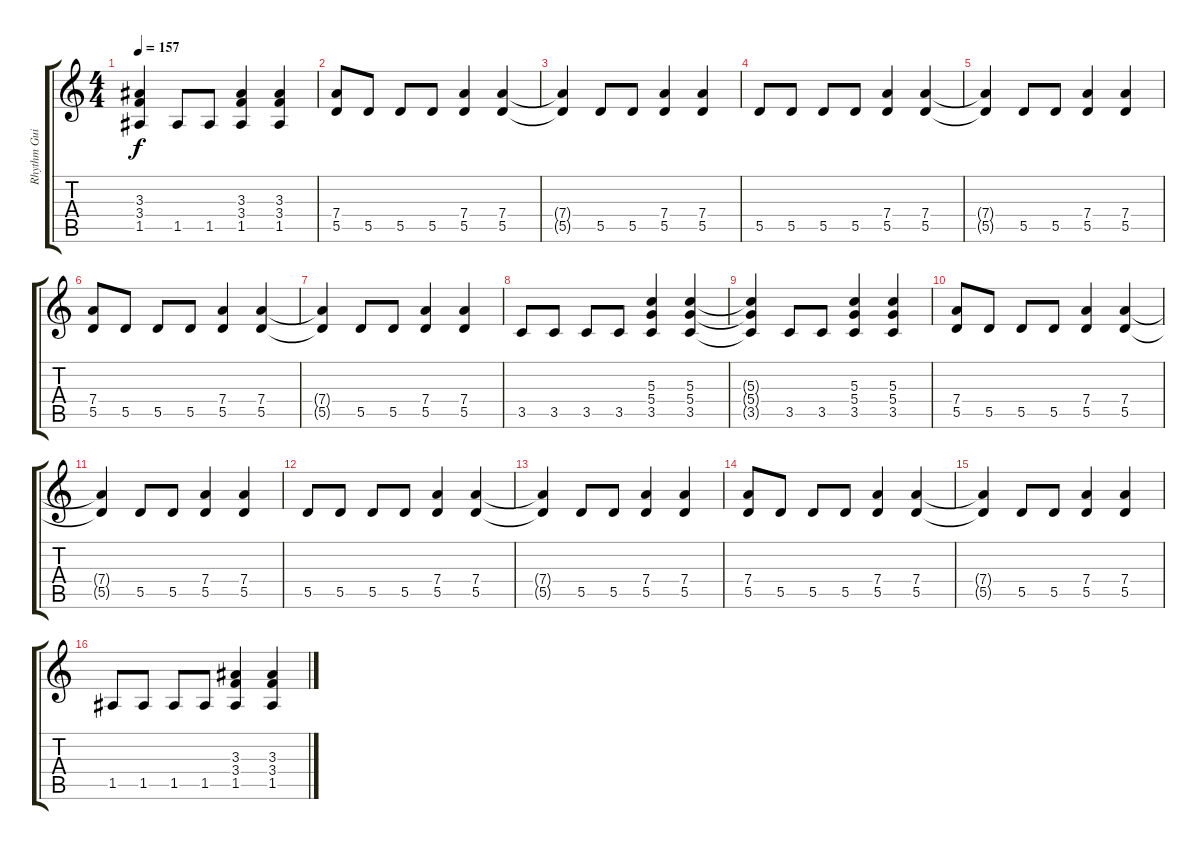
\track ("Rhythm Guitar" "Rhythm Gui") {instrument distortionguitar}
\staff {score tabs}
\tuning (E4 B3 G3 D3 A2 E2) {hide}
\ts (4 4)
\tempo 157
\clef g2
\ks c
(3.3{t} 3.4{t} 1.5{t}).4{dy f} 1.5.8 1.5.8 (3.3 3.4 1.5).4 (3.3 3.4 1.5).4 |
(7.4 5.5).8 5.5.8 5.5.8 5.5.8 (7.4 5.5).4 (7.4 5.5).4 |
(7.4{t} 5.5{t}).4 5.5.8 5.5.8 (7.4 5.5).4 (7.4 5.5).4 |
5.5.8 5.5.8 5.5.8 5.5.8 (7.4 5.5).4 (7.4 5.5).4 |
(7.4{t} 5.5{t}).4 5.5.8 5.5.8 (7.4 5.5).4 (7.4 5.5).4 |
(7.4 5.5).8 5.5.8 5.5.8 5.5.8 (7.4 5.5).4 (7.4 5.5).4 |
(7.4{t} 5.5{t}).4 5.5.8 5.5.8 (7.4 5.5).4 (7.4 5.5).4 |
3.5.8 3.5.8 3.5.8 3.5.8 (5.3 5.4 3.5).4 (5.3 5.4 3.5).4 |
(5.3{t} 5.4{t} 3.5{t}).4 3.5.8 3.5.8 (5.3 5.4 3.5).4 (5.3 5.4 3.5).4 |
(7.4 5.5).8 5.5.8 5.5.8 5.5.8 (7.4 5.5).4 (7.4 5.5).4 |
(7.4{t} 5.5{t}).4 5.5.8 5.5.8 (7.4 5.5).4 (7.4 5.5).4 |
5.5.8 5.5.8 5.5.8 5.5.8 (7.4 5.5).4 (7.4 5.5).4 |
(7.4{t} 5.5{t}).4 5.5.8 5.5.8 (7.4 5.5).4 (7.4 5.5).4 |
(7.4 5.5).8 5.5.8 5.5.8 5.5.8 (7.4 5.5).4 (7.4 5.5).4 |
(7.4{t} 5.5{t}).4 5.5.8 5.5.8 (7.4 5.5).4 (7.4 5.5).4 |
1.5.8 1.5.8 1.5.8 1.5.8 (3.3 3.4 1.5).4 (3.3 3.4 1.5).4
